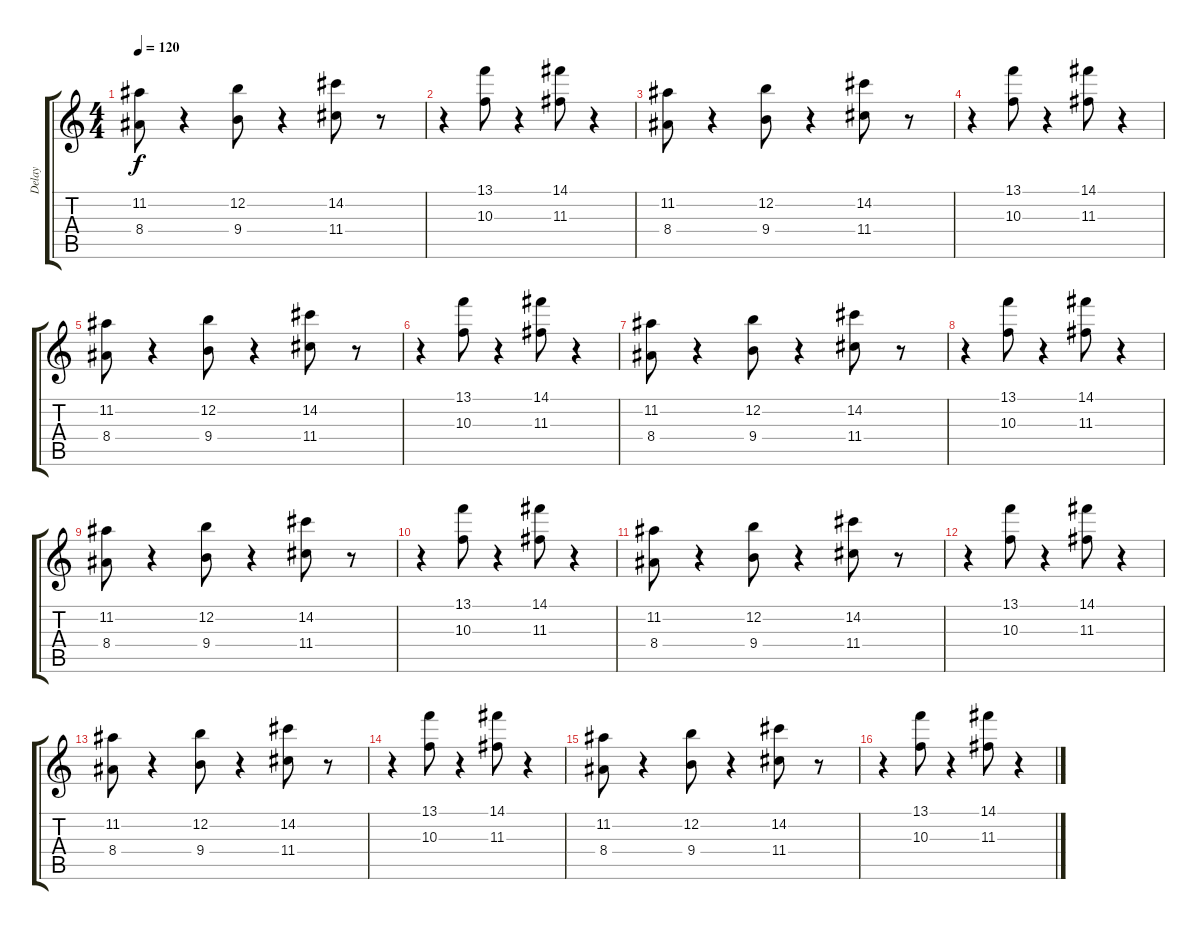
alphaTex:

\track ("Delay" "Delay") {instrument electricguitarclean}
\staff {score tabs}
\tuning (E4 B3 G3 D3 A2 E2) {hide}
\ts (4 4)
\tempo 120
\clef g2
\ks c
(11.2 8.4).8{dy f} r.4 (12.2 9.4).8 r.4 (14.2 11.4).8 r.8 |
r.4 (13.1 10.3).8 r.4 (14.1 11.3).8 r.4 |
(11.2 8.4).8 r.4 (12.2 9.4).8 r.4 (14.2 11.4).8 r.8 |
r.4 (13.1 10.3).8 r.4 (14.1 11.3).8 r.4 |
(11.2 8.4).8 r.4 (12.2 9.4).8 r.4 (14.2 11.4).8 r.8 |
r.4 (13.1 10.3).8 r.4 (14.1 11.3).8 r.4 |
(11.2 8.4).8 r.4 (12.2 9.4).8 r.4 (14.2 11.4).8 r.8 |
r.4 (13.1 10.3).8 r.4 (14.1 11.3).8 r.4 |
(11.2 8.4).8 r.4 (12.2 9.4).8 r.4 (14.2 11.4).8 r.8 |
r.4 (13.1 10.3).8 r.4 (14.1 11.3).8 r.4 |
(11.2 8.4).8 r.4 (12.2 9.4).8 r.4 (14.2 11.4).8 r.8 |
r.4 (13.1 10.3).8 r.4 (14.1 11.3).8 r.4 |
(11.2 8.4).8 r.4 (12.2 9.4).8 r.4 (14.2 11.4).8 r.8 |
r.4 (13.1 10.3).8 r.4 (14.1 11.3).8 r.4 |
(11.2 8.4).8 r.4 (12.2 9.4).8 r.4 (14.2 11.4).8 r.8 |
r.4 (13.1 10.3).8 r.4 (14.1 11.3).8 r.4
